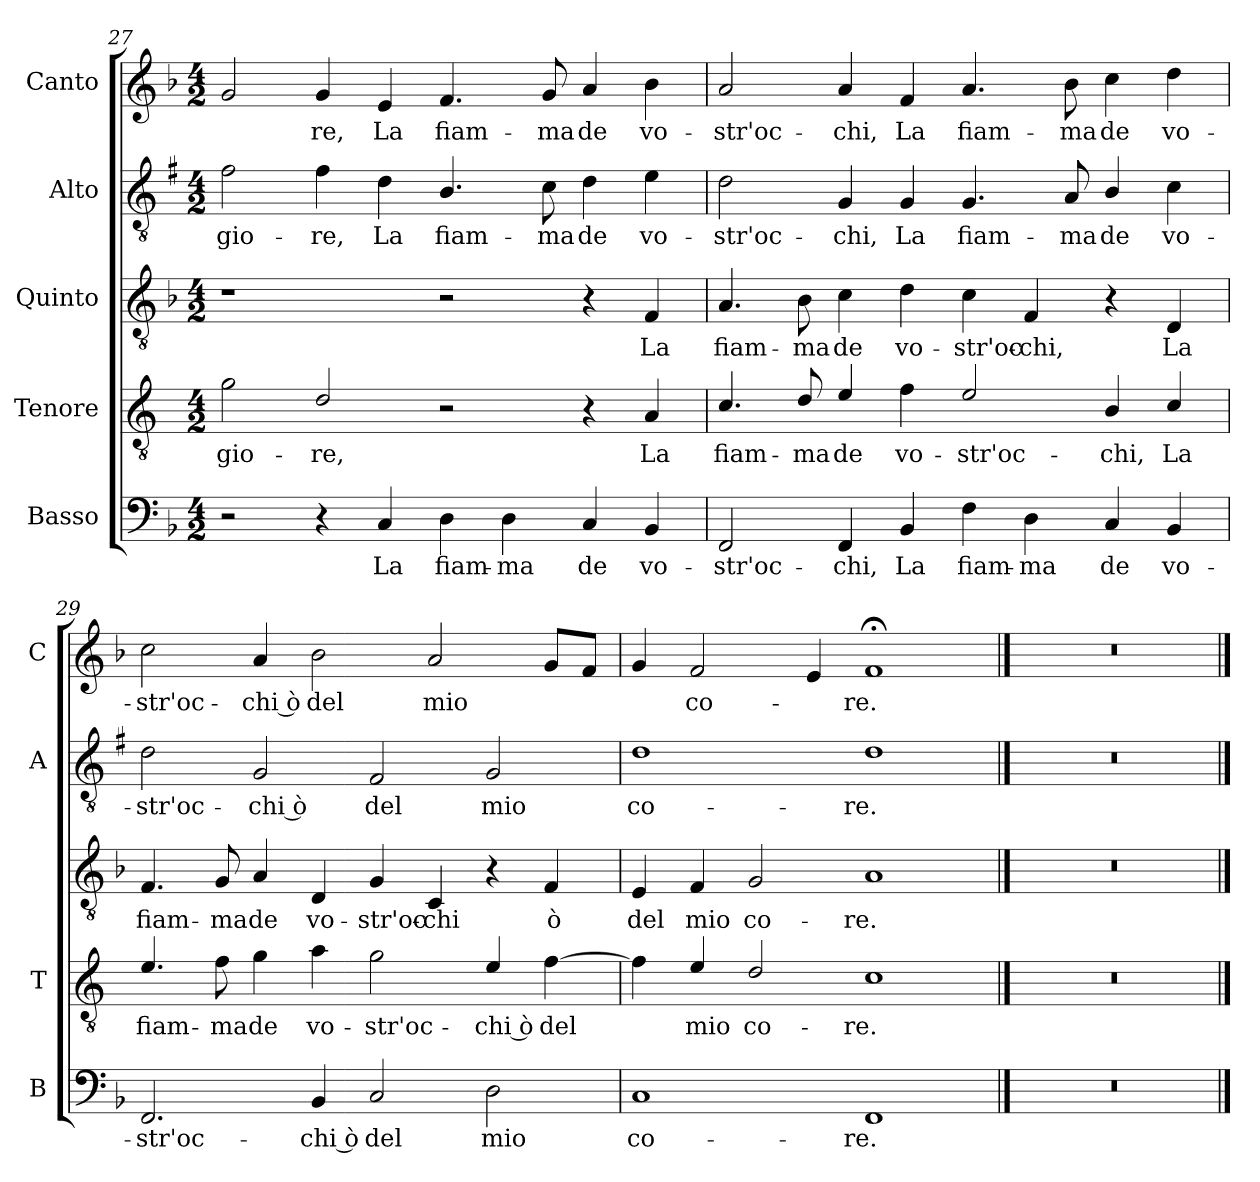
**kern	**text	**kern	**text	**kern	**text	**kern	**text	**kern	**text
*part5	*part5	*part4	*part4	*part3	*part3	*part2	*part2	*part1	*part1
*staff5	*staff5	*staff4	*staff4	*staff3	*staff3	*staff2	*staff2	*staff1	*staff1
*I"Basso	*	*I"Tenore	*	*I"Quinto	*	*I"Alto	*	*I"Canto	*
*I'B	*	*I'T	*	*	*	*I'A	*	*I'C	*
*clefF4	*	*clefGv2	*	*clefGv2	*	*clefGv2	*	*clefG2	*
*	*	*ITrd4c7	*	*	*	*ITrd1c2	*	*	*
*k[b-]	*	*k[b-]	*	*k[b-]	*	*k[b-]	*	*k[b-]	*
*F:	*	*F:	*	*F:	*	*F:	*	*F:	*
*M4/2	*	*M4/2	*	*M4/2	*	*M4/2	*	*M4/2	*
=27	=27	=27	=27	=27	=27	=27	=27	=27	=27
!	!	!	!LO:LY:b	!	!	!	!LO:LY:b	!	!
2r	.	2c\	-gio-	1r	.	2e\	-gio-	2g/	.
!	!	!	!LO:LY:b	!	!	!	!LO:LY:b	!	!LO:LY:b
4r	.	2G/	-re,	.	.	4e\	-re,	4g/	-re,
!	!LO:LY:b	!	!	!	!	!	!LO:LY:b	!	!LO:LY:b
4C/	La	.	.	.	.	4c\	La	4e/	La
!	!LO:LY:b	!	!	!	!	!	!LO:LY:b	!	!LO:LY:b
4D\	fiam-	2r	.	2r	.	4.A/	fiam-	4.f/	fiam-
!	!LO:LY:b	!	!	!	!	!	!	!	!
4D\	-ma	.	.	.	.	.	.	.	.
!	!	!	!	!	!	!	!LO:LY:b	!	!LO:LY:b
.	.	.	.	.	.	8B-\	-ma	8g/	-ma
!	!LO:LY:b	!	!	!	!	!	!LO:LY:b	!	!LO:LY:b
4C/	de	4r	.	4r	.	4c\	de	4a/	de
!	!LO:LY:b	!	!LO:LY:b	!	!LO:LY:b	!	!LO:LY:b	!	!LO:LY:b
4BB-/	vo-	4D/	La	4F/	La	4d\	vo-	4b-\	vo-
=28	=28	=28	=28	=28	=28	=28	=28	=28	=28
!	!LO:LY:b	!	!LO:LY:b	!	!LO:LY:b	!	!LO:LY:b	!	!LO:LY:b
2FF/	-str'oc-	4.F/	fiam-	4.A/	fiam-	2c\	-str'oc-	2a/	-str'oc-
!	!	!	!LO:LY:b	!	!LO:LY:b	!	!	!	!
.	.	8G/	-ma	8B-\	-ma	.	.	.	.
!	!LO:LY:b	!	!LO:LY:b	!	!LO:LY:b	!	!LO:LY:b	!	!LO:LY:b
4FF/	-chi,	4A/	de	4c\	de	4F/	-chi,	4a/	-chi,
!	!LO:LY:b	!	!LO:LY:b	!	!LO:LY:b	!	!LO:LY:b	!	!LO:LY:b
4BB-/	La	4B-\	vo-	4d\	vo-	4F/	La	4f/	La
!	!LO:LY:b	!	!LO:LY:b	!	!LO:LY:b	!	!LO:LY:b	!	!LO:LY:b
4F\	fiam-	2A/	-str'oc-	4c\	-str'oc-	4.F/	fiam-	4.a/	fiam-
!	!LO:LY:b	!	!	!	!LO:LY:b	!	!	!	!
4D\	-ma	.	.	4F/	-chi,	.	.	.	.
!	!	!	!	!	!	!	!LO:LY:b	!	!LO:LY:b
.	.	.	.	.	.	8G/	-ma	8b-\	-ma
!	!LO:LY:b	!	!LO:LY:b	!	!	!	!LO:LY:b	!	!LO:LY:b
4C/	de	4E/	-chi,	4r	.	4A/	de	4cc\	de
!	!LO:LY:b	!	!LO:LY:b	!	!LO:LY:b	!	!LO:LY:b	!	!LO:LY:b
4BB-/	vo-	4F/	La	4D/	La	4B-\	vo-	4dd\	vo-
!!LO:LB:g=z
=29	=29	=29	=29	=29	=29	=29	=29	=29	=29
!	!LO:LY:b	!	!LO:LY:b	!	!LO:LY:b	!	!LO:LY:b	!	!LO:LY:b
2.FF/	-str'oc-	4.A/	fiam-	4.F/	fiam-	2c\	-str'oc-	2cc\	-str'oc-
!	!	!	!LO:LY:b	!	!LO:LY:b	!	!	!	!
.	.	8B-\	-ma	8G/	-ma	.	.	.	.
!	!	!	!LO:LY:b	!	!LO:LY:b	!	!LO:LY:b	!	!LO:LY:b
.	.	4c\	de	4A/	de	2F/	-chi ò	4a/	-chi ò
!	!LO:LY:b	!	!LO:LY:b	!	!LO:LY:b	!	!	!	!LO:LY:b
4BB-/	-chi ò	4d\	vo-	4D/	vo-	.	.	2b-\	del
!	!LO:LY:b	!	!LO:LY:b	!	!LO:LY:b	!	!LO:LY:b	!	!
2C/	del	2c\	-str'oc-	4G/	-str'oc-	2E/	del	.	.
!	!	!	!	!	!LO:LY:b	!	!	!	!LO:LY:b
.	.	.	.	4C/	-chi	.	.	2a/	mio
!	!LO:LY:b	!	!LO:LY:b	!	!	!	!LO:LY:b	!	!
2D\	mio	4A/	-chi ò	4r	.	2F/	mio	.	.
!	!	!	!LO:LY:b	!	!LO:LY:b	!	!	!	!
.	.	[4B-\	del	4F/	ò	.	.	8g/L	.
.	.	.	.	.	.	.	.	8f/J	.
=30	=30	=30	=30	=30	=30	=30	=30	=30	=30
!	!LO:LY:b	!	!	!	!LO:LY:b	!	!LO:LY:b	!	!
1C	co-	4B-\]	.	4E/	del	1c	co-	4g/	.
!	!	!	!LO:LY:b	!	!LO:LY:b	!	!	!	!LO:LY:b
.	.	4A/	mio	4F/	mio	.	.	2f/	co-
!	!	!	!LO:LY:b	!	!LO:LY:b	!	!	!	!
.	.	2G/	co-	2G/	co-	.	.	.	.
.	.	.	.	.	.	.	.	4e/	.
!	!LO:LY:b	!	!LO:LY:b	!	!LO:LY:b	!	!LO:LY:b	!	!LO:LY:b
1FF	-re.	1F	-re.	1A	-re.	1c	-re.	1f;<	-re.
==31	==31	==31	==31	==31	==31	==31	==31	==31	==31
0r	.	0r	.	0r	.	0r	.	0r	.
==	==	==	==	==	==	==	==	==	==
*-	*-	*-	*-	*-	*-	*-	*-	*-	*-
